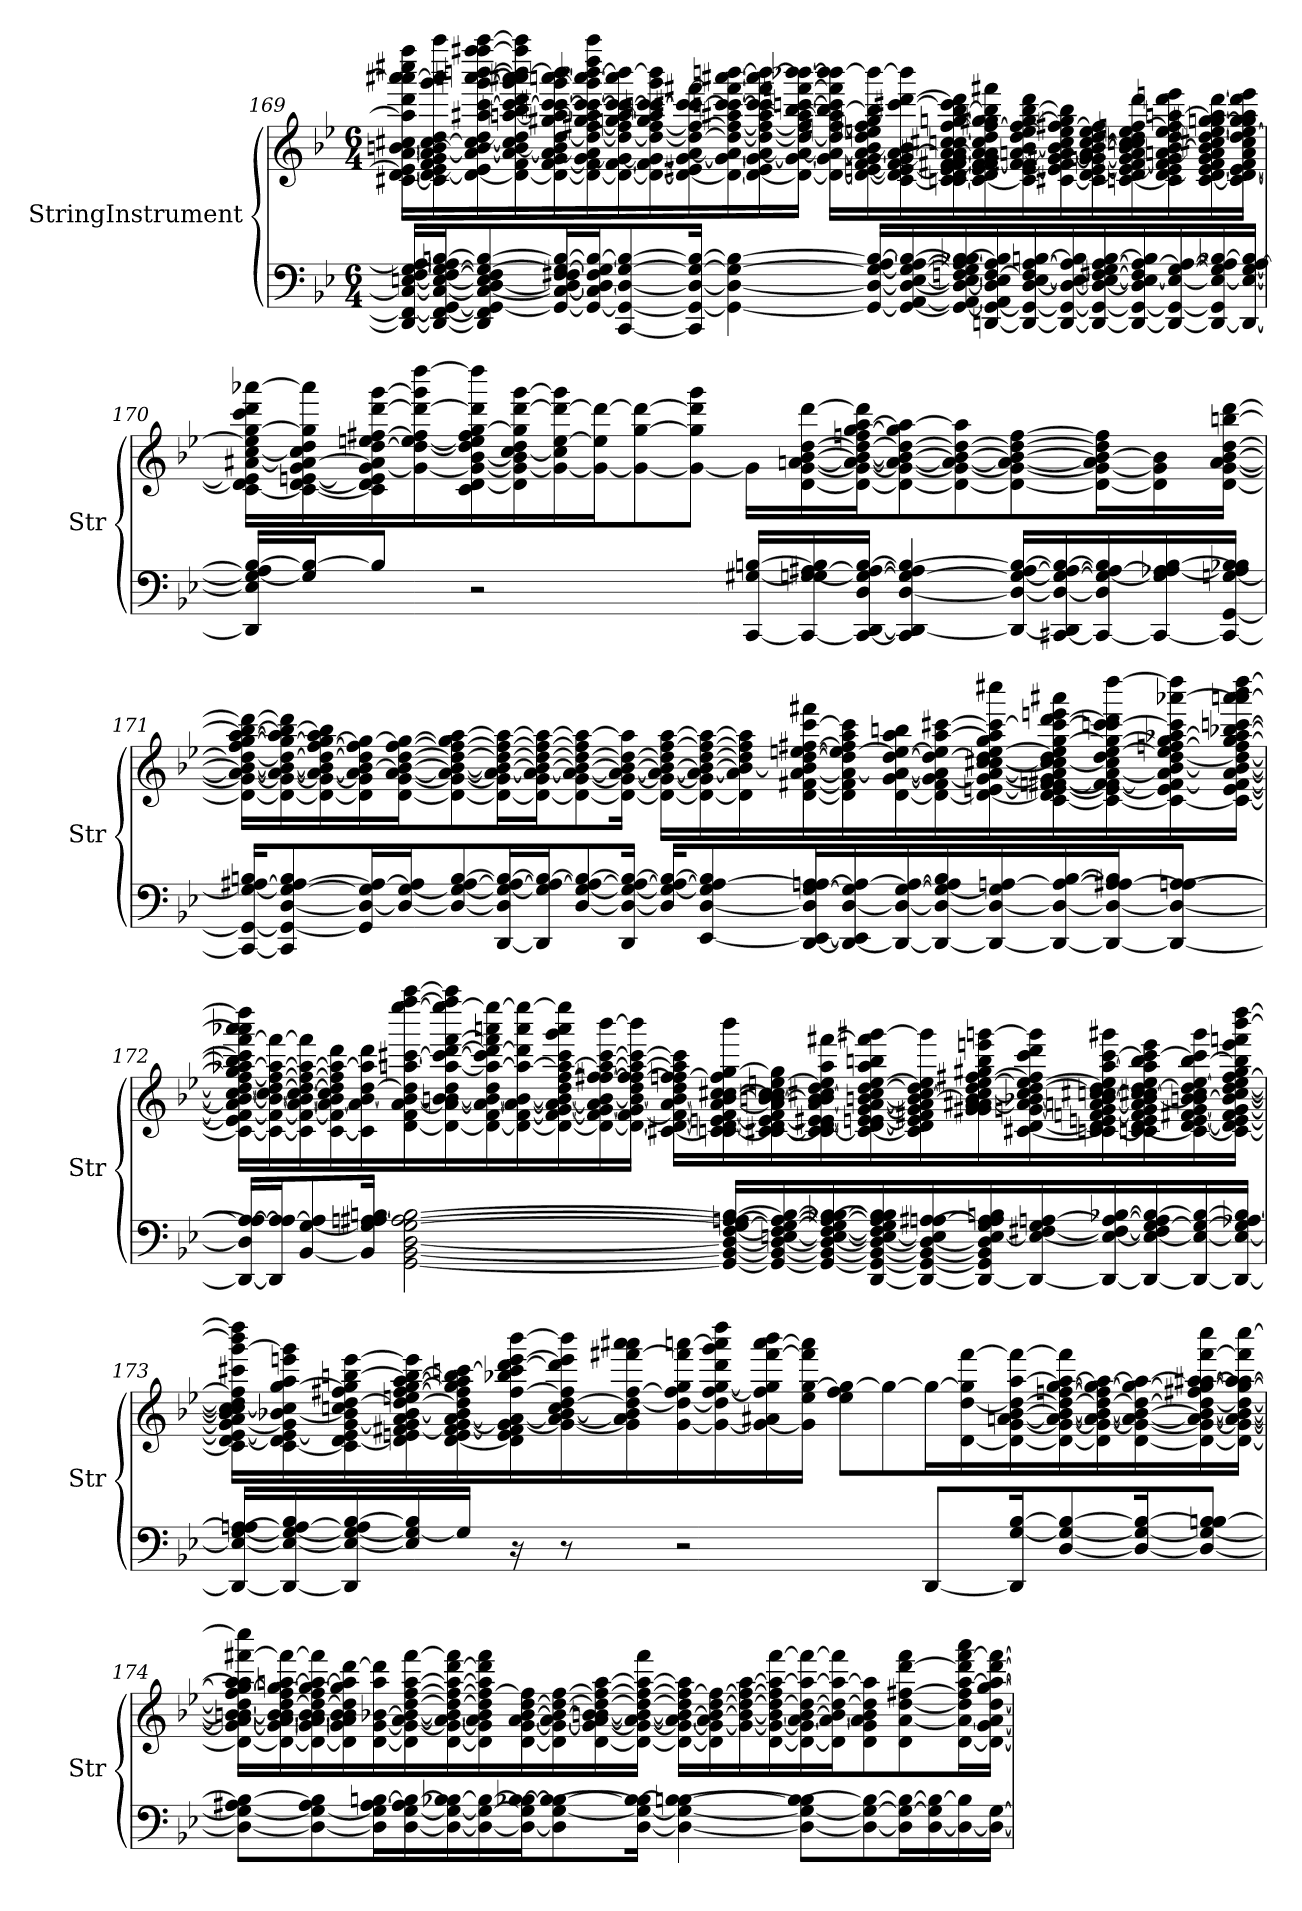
**kern	**kern
*part2	*part1
*staff2	*staff1
*I"StringInstrument	*I"StringInstrument
*I'Str	*I'Str
!!LO:LB:g=z
*clefF4	*clefG2
*k[b-e-]	*k[b-e-]
*M6/4	*M6/4
=169	=169
16DD#/_ 16FF#/_ 16C/_ [16En/ [16F/ [16G/ 16A/_LL	[16c#X\ [16d\ 16e\_ [16a\ [16bn\ [16cc#X\ 16aa-\] 16ddd\ 16aaa-\] [16aaa#X\ 16cccc#X\ 16ffff\LL
16DD#/_ 16FF#/_ [16GG/ 16C/_ 16E/_ 16F/_ 16G/_ 16A/] [16Bn/J	16c#\] 16d\_ 16e\_ 16f\ 16g\ 16a\_ 16b\_ 16cc#\_ 16dd\ 16ggg\ 16aaa#\] 16aaaa\
8DD#/] 8FF#/] 8GG/_ 8C/_ [8D/ 8E/] 8F/] 8G/_ 8B/_	16d\_ 16e\] 16a\_ 16b\] 16cc#\_ [16dd\ 16aa#X\ [16ccc\ [16ggg\ [16aaan\ [16bbbn\ 16ffff\ [16ffff#X\ [16aaaa\
.	16d\_ 16f\ 16a\_ [16b\ 16cc#\] 16dd\] [16aan\ 16bbn\ 16ccc\_ 16ddd\ 16ggg\] 16aaa\] 16aaa#X\ 16bbb\_ 16ffff#\] 16aaaa\]
16GG/_ 16C/_ 16D/_ 16F/ [16F#X/ 16G/_ 16B/_L	16d\_ [16f\ 16g\ 16a\_ 16b\] [16dd\ [16gg#X\ 16aa\_ 16ccc\_ [16ccc#X\ [16ggg\ [16aaan\ 16bbb\]
16GG/_ 16C/] 16D/_ 16F#/] 16G/_ 16B/_J	16d\_ 16f\] [16g\ 16a\] 16dd\_ [16ff#X\ 16gg#\] 16aa\] 16ccc\_ 16ccc#\_ 16ggg\] 16aaa\_ [16bbb-X\ 16dddd\ 16aaaa\
[8CC/ 8GG/_ 8D/_ 8G/_ 8B/_	16d\_ [16f\ 16g\_ 16dd\_ 16ff#\] [16ggn\ [16aa\ 16ccc\] 16ccc#\_ 16aaa\] 16bbb-\_
.	16d\_ 16f\] 16g\_ 16dd\_ [16ff#\ 16gg\] 16aa\] [16cccn\ 16ccc#\] 16ggg\ 16bbb-\]
16CC/] 16GG/_ 16D/_ 16G/_ 16B/_Jk	16d\_ 16e#X\ 16g\_ [16a\ 16dd\_ 16ff#\_ 16ccc\] [16ccc#X\ [16fff#X\
4GG\_ 4D\_ 4G\_ 4B\_	16d\_ 16g\_ 16a\_ 16dd\_ 16ff#\_ 16aa#X\ [16cccn\ 16ccc#\_ 16fff#\_ [16aaa#X\ [16bbbn\
.	16d\_ 16e#\ 16g\_ 16a\_ 16dd\_ 16ff#\_ [16aa#\ 16ccc\] 16ccc#\] 16fff#\] 16aaa#\] 16bbb\_
.	16d\_ 16g\_ 16a\_ 16dd\_ 16ff#\] 16aa#\_ [16bb\ [16cccn\ [16fffn\ [16bbb-X\ 16bbb\_JJ
.	16d\_ 16g\] 16a\_ 16dd\] [16ffn\ 16aa#\] 16bb\_ 16ccc\] 16fff\] 16bbb-\_ 16bbb\]LL
16GG/_ 16D/_ 16G/_ [16A/ 16B/_LL	16d\_ [16en\ 16f\ 16g\ 16a\_ [16b\ 16dd\ 16een\ 16ff\] 16gg#X\ 16bb\] 16bbb-\_
16GG/_ [16AA/ 16D/_ [16E/ 16G/_ 16A/_ 16B/_	[16c#\ 16d\] 16e\_ 16f\ [16g\ 16a\_ 16b\] [16ccc#X\ [16ddd\ 16bbb-\]
16GG/_ 16AA/_ 16D/_ 16E/_ [16Fn/ 16G/] 16A/_ 16B-X/ 16B/_	[16cn\ 16c#\] 16d\ 16e\] [16f\ [16f#X\ 16g\] 16a\_ [16a#X\ 16ccn\ [16cc#X\ [16ff\ [16ggn\ [16bb\ 16ccc#\] 16ddd\]
[16DDn/ 16GG/_ 16AA/] 16D/] 16E/] 16F/_ 16A/] 16B/]	16c\_ 16d\ 16e\ 16f\_ 16f#\] 16g\ 16a\] 16a#\] 16cc#\] 16dd\ 16ff\_ 16gg\] 16gg#X\ 16bb\] 16fff#X\
16DD/_ 16GG/_ [16D/ [16E/ 16F/] [16A/ [16Bn/	16c\] [16e\ 16f\] [16f#X\ [16an\ [16b\ 16dd\ [16ee\ 16ff\] [16gg#\ [16bb\ 16ddd\
16DD/_ 16GG/_ 16D/_ 16E/_ 16A/] 16B/]	[16c#X\ 16e\] 16f#\] [16g#X\ 16a\_ 16b\] 16cc#\ 16ee\] [16ff#X\ 16gg#\] 16bb\]
16DD/_ 16GG/_ 16D/_ 16E/_ [16F#X/ 16G/ [16A/ [16B/	16c#\] [16d\ [16e\ [16gn\ 16g#\] 16a\] [16b\ [16cc#\ 16dd\ 16ee\ 16ff#\]
16DD/_ 16GG/_ 16D/] 16E/_ 16F#/] 16A/_ 16B/]	[16cn\ 16d\] 16e\_ [16f#\ 16g\] 16a#X\ 16b\] 16ccn\ 16cc#\] 16dd\ 16ee\ [16ffn\ 16ddd\
16DD/_ 16GG/_ 16E/_ [16G/ 16A/_	16c\] [16d\ 16e\] 16f#\] 16gn\ [16an\ [16b\ 16dd\ [16ee\ 16ff\] [16aan\ 16ddd\ 16eeen\
16DD/_ 16GG/] 16E/_ 16G/] 16A/] [16B-X/	[16c\ 16d\] [16e\ 16f#\ 16g\ 16a\] 16b\] [16cc#X\ [16dd\ 16ee\] [16ggn\ [16gg#X\ 16aa\] [16ddd\
16DD/_ 16E/_ [16G/ [16A/ 16B-/]JJ	16c\] [16d\ 16e\_ 16f#\ 16a\ 16cc#\] 16dd\] [16ee\ 16gg\] 16gg#\] 16aa\ 16ddd\] 16eee\JJ
!!LO:LB:g=z
=170	=170
16DD/] 16E/] 16G/_ 16A/] [16B-/LL	[16c\ 16d\] 16e\] [16a#X\ [16cc\ 16ee\] [16gg\ 16ccc\ 16ddd\ [16aaa-X\LL
16G/] 16B-/_J	16c\_ [16d\ [16en\ 16g\ 16a#\_ 16cc\] 16dd\ 16gg\] 16aaa-\]
8B-/J]	16c\] 16d\] 16e\] [16g\ 16a#\] [16dd\ 16een\ [16ff#X\ [16ddd\ [16ggg\
.	16g\_ 16dd\_ [16ee\ 16ff#\] 16ddd\_ 16ggg\] [16dddd\
2r	16c\ [16d\ 16g\_ [16b-\ 16dd\] 16ee\] 16ff#\ [16gg\ 16ddd\] 16dddd\]
.	16d\] 16g\_ 16b-\] [16cc\ 16dd\ 16gg\] [16ddd\ [16ggg\
.	16g\_ 16cc\] [16ee\ 16ddd\_ 16ggg\]
.	16g\_ 16ee\] 16ddd\_J
.	8g\_ [8gg\ 8ddd\_
.	8g\_ 8gg\] 8ddd\] 8ggg\J
[16CC/ [16G#X/ [16Bn/LL	16g\LL]
16CC/_ [16Gn/ 16G#/] [16A#X/ 16B/]	[16d\ [16g\ [16an\ [16b-\ [16dd\ [16ddd\
16CC/_ [16DD/ 16D/ 16G/_ 16A#/_ [16B/JJ	16d\_ 16g\_ 16a\_ 16b-\_ 16dd\_ 16ffn\ [16gg\ [16aa\ 16ddd\]J
4CC/] 4DD/_ [4D/ 4G/_ 4A#/] 4B/_	8d\_ 8g\_ 8a\_ 8b-\_ 8dd\_ 8gg\] 8aa\_
.	8d\_ 8g\_ 8a\_ 8b-\_ 8dd\_ 8aa\]
16DD/_ 16D/_ 16G/_ [16A#/ 16B/_LL	8d\_ 8g\_ 8a\_ 8b-\_ 8dd\_ [8ff\
[16CC#X/ 16DD/] 16D/_ 16G/_ 16A#/_ 16B/_	.
16CC#/_ 16D/] 16G/_ 16A#/_ 16B/]	16d\_ 16g\_ 16a\] 16b-\_ 16dd\] 16ff\]L
16CC#/_ 16G/] [16A-X/ 16A#/] [16B/	16d\] 16g\] 16b-\]
16CC#/_ [16GG/ [16Gn/ 16A-/] 16B-X/ 16B/]JJ	[16d\ [16g\ [16a\ [16b-\ [16dd\ [16bbn\ [16ddd\JJ
!!LO:LB:g=z
=171	=171
16CC#/_ 16GG/_ 16G/_ [16A#X/ 16Bn/KL	16d\_ 16g\_ 16a\_ 16b-\_ 16dd\_ 16ff\ [16gg\ [16aa\ 16bb\_ 16ddd\_LL
8CC#/] 8GG/_ [8D/ 8G/_ 8A#/_ 8B/	16d\_ 16g\_ 16a\_ 16b-\_ 16dd\_ 16gg\_ 16aa\] 16bb\_ 16ddd\]
.	16d\_ 16g\_ 16a\_ 16b-\] 16dd\_ [16ff\ 16gg\_ 16aa\ 16bb\]
16GG/] 16D/_ 16G/] 16A#/_L	16d\] 16g\] 16a\] [16b-\ 16dd\] 16ff\] 16gg\_
16D/_ [16G/ 16A#/]J	[16d\ [16g\ [16a\ 16b-\_ [16dd\ [16ff\ 16gg\_J
8D/_ 8G/_ [8A#/ [8B/	8d\_ 8g\_ 8a\_ 8b-\_ 8dd\_ 8ff\_ 8gg\] [8aa\
[16DD/ 16D/] 16G/_ 16A#/_ 16B/_L	16d\_ 16g\] 16a\_ 16b-\_ 16dd\_ 16ff\_ 16aa\_L
16DD/] 16G/] 16A#/_ 16B/_J	16d\_ 16g\ 16a\_ 16b-\_ 16dd\_ 16ff\_ 16aa\_J
[8D/ [8G/ 8A#/_ 8B/_	8d\_ [8g\ 8a\_ 8b-\_ 8dd\_ 8ff\] 8aa\_
16DD/ 16D/_ 16G/_ 16A#/_ 16B/_Jk	16d\_ 16g\_ 16a\_ 16b-\_ 16dd\_ 16aa\]Jk
16D/] 16G/_ 16A#/_ 16B/_KL	16d\_ 16g\_ 16a\_ 16b-\_ 16dd\] [16ff\ [16aa\LL
[8EE-/ [8D/ 8G/] 8A#/_ 8B/]	16d\_ 16g\] 16a\_ 16b-\_ [16dd\ 16ff\_ 16aa\_
.	16d\] 16a\] 16b-\_ 16dd\] 16ff\] 16aa\]
[16DD/ 16EE-/_ 16D/] [16G/ [16An/ 16A#/]L	[16d\ [16f#X\ [16a\ 16b-\] [16dd\ [16een\ [16ff#X\ [16ccc\ 16fff#X\
16DD/_ 16EE-/] [16D/ 16G/] 16A/_	16d\] 16f#\] 16a\_ 16dd\] 16ee\_ 16ff#\] 16aa\ 16ccc\]
16DD/_ 16D/_ [16G/ 16A/_	[16d\ [16g\ 16a\_ [16dd\ 16ee\_ 16aa\ 16bbn\
16DD/_ 16D/_ 16G/_ 16A/] 16B/	16d\_ 16f#\ 16g\_ 16a\] 16dd\_ 16ee\] [16aa\ [16ccc#X\
16DD/_ 16D/_ 16G/] [16An/	16d\_ [16en\ 16g\_ [16a\ [16cc\ [16cc#X\ 16dd\] [16ee\ 16gg\ 16aa\] 16ccc#\_ 16cccc#X\
16DD/_ 16D/_ 16A/_ [16B/	[16c\ 16d\] 16e\_ [16fn\ [16f#X\ 16g\] 16a\] 16cc\_ 16cc#\] 16dd\ 16ee\] [16gg\ 16ccc#\_ [16ddd\ 16eeen\ 16aaa#X\
16DD/_ 16D/_ 16A/] [16A#X/ 16B/]J	16c\_ 16e\_ 16f\_ 16f#\] [16a\ 16cc\] 16dd\ [16ee\ 16gg\_ [16cccn\ 16ccc#\] 16ddd\] [16dddd\
8DD/_ 8D/_ [8An/ 8A#/_J	16c\_ 16e\] 16f\_ 16a\] [16b-\ [16dd\ 16ee\] [16ffn\ 16gg\] [16aa-X\ 16ccc\] [16aaa-X\ 16dddd\]
.	16c\_ [16e\ 16f\_ [16a\ 16b-\_ 16dd\_ 16ff\] [16gg\ 16aa-\] [16bb-X\ [16cccn\ 16aaa-\] [16aaan\ 16bbb-\ [16dddd\JJ
!!LO:LB:g=z
=172	=172
16DD/_ 16D/] 16A/_ 16A#/_LL	16c\_ 16e\] 16f\_ 16a\] 16b-\_ [16cc\ 16dd\_ [16ff\ 16gg\] [16aa-X\ 16bb-\] 16ccc\] [16fff\ 16aaa-X\ 16aaa\] 16dddd\]LL
16DD/] 16A/] 16A#/_J	16c\_ 16f\_ 16b-\_ 16cc\_ 16dd\_ 16ff\_ 16aa-\_ 16fff\_
[8BB-/ [8G/ 8A#/]	16c\] 16f\_ [16a\ 16b-\_ 16cc\_ 16dd\_ 16ff\_ 16aa-\_ 16fff\]
.	[16c\ 16f\] 16a\_ 16b-\] 16cc\] 16dd\] 16ff\] 16aa-\_ 16ddd\
16BB-/] 16G/] 16An/ [16A#X/ 16Bn/Jk	16c\] 16a\] [16b-\ [16dd\ 16aa-\] 16ddd\
[2GG\ [2BB-\ [2D\ [2G\ 2A#\_ [2B\	[16d\ 16f\ [16a\ 16b-\_ 16dd\] [16aan\ [16ccc#X\ [16eeee-\ [16ffff\ [16aaaa\
.	16d\_ 16a\_ 16b-\_ 16bn\ 16dd\ 16aa\_ 16ccc#\_ [16ddd\ [16fff\ 16eeee-\_ 16ffff\] 16aaaa\]
.	16d\_ 16f\ 16a\_ 16b-\_ 16dd\ 16aa\_ 16ccc#\] 16ddd\_ 16fff\] 16aaan\ 16eeee-\_
.	16d\_ [16f\ 16a\_ 16b-\_ 16aa\_ 16ddd\] 16aaa\ 16eeee-\_
.	16d\_ 16f\_ [16g\ 16a\_ 16b-\_ 16dd\ [16ff\ 16aa\_ 16ccc#\ 16ggg\ 16aaa\ 16eeee-\]
.	16d\_ 16f\] 16g\_ 16a\] 16b-\_ 16ff\_ [16ff#X\ 16aa\_ [16ccc#\ [16bbb-\
.	16d\_ [16f\ 16g\] 16b-\_ 16dd\ 16ff\] 16ff#\_ 16aa\_ 16ccc#\_ 16bbb-\]JJ
.	[16c#X\ 16d\_ 16f\_ 16a\ 16b-\_ 16dd\ [16ffn\ 16ff#\] 16aa\] 16ccc#\]LL
16GG/_ 16BB-/_ 16D/_ [16F/ 16G/_ [16An/ 16A#/] 16B/_LL	[16cn\ 16c#\] 16d\_ [16en\ 16f\_ [16a\ 16b-\_ [16cc\ [16cc#X\ 16ff\] [16gg\ 16bbb-\
16GG/_ 16BB-/_ 16D/_ [16En/ 16F/] 16G/_ 16A/_ 16B/_	16c\_ [16c#X\ 16d\] 16e\_ 16f\] 16a\] 16b-\_ [16bn\ 16cc\] 16cc#\] [16een\ 16gg\]
16GG/_ 16BB-/_ 16D/_ 16E/_ [16F/ 16G/] 16A/_ [16B-X/ 16B/_	16c\_ 16c#\] [16d\ 16e\] [16e#X\ [16a\ 16b-\] 16b\] [16cc#X\ 16dd\ 16ee\] 16aa\ [16fff#X\
[16DD/ 16GG/_ 16BB-/_ 16D/_ 16E/_ 16F/] 16G/ 16A/] 16B-/] 16B/]	16c\_ 16d\_ [16en\ 16e#\] [16g\ 16a\_ [16bn\ 16cc#\] [16dd\ [16ee\ 16aa\ 16bbn\ 16fff#\] [16ggg#X\
16DD/_ 16GG/_ 16BB-/_ 16D/_ 16E/] [16An/ [16A#X/	16c\] 16d\] 16e\] 16f#X\ 16g\] 16a\] 16b\_ [16cc#\ 16dd\] 16ee\] 16ggg#\]
16DD/_ 16GG/] 16BB-/] 16D/] [16E/ 16G/ 16A/] 16A#/] 16Bn/	16g\ 16g#X\ [16a\ 16a#X\ 16b\] 16cc#\_ 16dd\ [16ee\ [16ff#X\ 16gg#X\ 16bb\ 16eeen\ [16gggn\
16DD/_ 16E/_ [16F#X/ 16G/ [16An/	[16c#X\ [16d\ [16gn\ 16a\] [16b-X\ 16cc#\] [16dd\ 16ee\_ 16ff#\] 16ccc#\ 16ddd\ 16ggg\]
16DD/_ 16E/_ 16F#/_ 16A/_ [16B-X/	16cn\ 16c#\_ 16d\] 16en\ [16fn\ 16g\] [16an\ 16b-\_ [16ccn\ 16cc#X\ 16dd\] 16ee\] [16aa\ [16ccc#\ 16ggg#X\
16DD/_ 16E/_ 16F#/] [16G/ 16A/] 16B-/_	[16cn\ 16c#\] 16d\ 16e\ 16f\] 16g\ 16a\] 16b-\_ 16cc\] [16cc#X\ [16dd\ 16ee\ 16aa\] 16bb\ 16ccc#\_ 16eee\
16DD/_ 16E/_ 16G/_ 16B-/_	16c\_ [16d\ [16e\ 16f#X\ [16g\ 16b-\] [16bn\ 16cc#\] 16dd\] [16ee\ [16bb\ 16ccc#\] 16ggg#\
16DD/_ 16E/_ 16G/] [16A-X/ 16B-/]JJ	16c\_ 16d\] 16e\_ 16f#\ 16g\_ 16b\_ [16cc#\ [16dd\ 16ee\] [16ff#\ 16gg#\ 16bb\] 16eee\ 16fffn\ [16bbb-\ [16dddd\JJ
!!LO:LB:g=z
=173	=173
16DD/_ 16E/_ [16G/ 16A-/] [16An/LL	16c\] [16d\ 16e\_ 16g\_ 16a\ 16b\] [16cc\ 16cc#\] 16dd\] 16ff#\] 16ccc#X\ [16ggg\ 16bbb-\] 16dddd\]LL
16DD/_ 16E/_ 16G/_ 16A/_ 16B-/	[16c\ 16d\] 16e\_ 16g\] [16b-X\ 16cc\] [16gg\ 16aa\ 16eeen\ 16ggg\]
16DD/] 16E/_ 16G/_ 16A/] [16B-/	16c\] [16d\ 16e\] [16g\ 16b-\] 16ccn\ [16dd\ 16ff#X\ 16gg\] [16bbn\ [16eee\
16E/] 16G/_ 16B-/]	16d\] 16en\ [16f#X\ 16g\] 16a\ [16b-\ 16dd\_ 16een\ [16ff#\ [16gg\ [16aa\ 16bb\_ 16eee\]
16G/JJ]	[16d\ 16e\ 16f#\_ [16g\ [16a\ 16b-\] 16dd\] 16ff#\] 16gg\] 16aa\] 16bb\] [16cccn\
16r	16d\] 16e\ 16f#\] 16g\_ 16a\_ [16ff#\ 16bb-X\ 16ccc\] [16ddd\ [16eee\ [16bbb-\
8r	16g\_ 16a\_ [16b-\ 16cc\ [16dd\ 16ff#\] 16ddd\] 16eee\] 16bbb-\]
.	16g\] 16a\] 16b-\] 16dd\_ [16ff#\ [16fff#X\ 16aaa\ 16aaa#X\
2r	[16g\ 16dd\_ 16ff#\] 16gg\ 16fff#\] [16aaan\
.	16g\_ 16dd\] [16ff#\ [16gg\ 16ddd\ 16ggg\ 16aaa\] 16dddd\
.	16g\_ 16a#X\ 16ff#\] 16gg\] [16fff#\ [16aaa\ 16bbb-\
.	16g\] 16ee\ [16gg\ 16fff#\] 16aaa\]JJ
.	8ee\ 8ff#\ 8gg\_L
.	8gg\_
[8DD/L	16gg\L_
.	[16d\ [16dd\ 16gg\] [16fff#\
16DD/] [16G/ [16B-/K	16d\_ [16g\ [16an\ [16b-\ 16dd\_ [16aa\ 16fff#\_
[8D/ 8G/_ 8B-/_	16d\_ 16g\_ 16a\_ 16b-\_ 16dd\_ [16ffn\ [16gg\ 16aa\_ 16fff#\]
.	16d\] 16g\_ 16a\_ 16b-\_ 16dd\_ 16ff\] 16gg\_ 16aa\_
16D/_ 16G/_ 16B-/_K	[16d\ 16g\_ 16a\_ 16b-\_ 16dd\_ 16gg\_ 16aa\_
8D/_ 8G/_ 8B-/] [8Bn/J	16d\_ 16g\_ 16a\_ 16b-\_ 16dd\_ 16ff#X\ 16gg\_ 16aa\_ [16aa#X\ [16fff#\ 16cccc\
.	16d\_ 16g\_ 16a\_ 16b-\_ 16dd\_ 16gg\_ 16aa\] 16aa#\_ 16fff#\] [16cccc\JJ
!!LO:PB:g=z
=174	=174
8D\_ 8G\_ 8A#X\ 8B\_L	16d\_ 16g\_ 16a\_ 16b-\_ [16bn\ 16dd\_ [16ff\ 16gg\_ 16aa\ 16aa#\] [16fff#X\ 16cccc\]LL
.	16d\_ 16g\_ 16a\_ 16b-\_ 16b\_ 16dd\_ 16ff\] 16gg\_ [16aan\ 16fff#\_
8D\_ 8G\_ 8A#\ 8B\]	16d\_ 16g\_ 16a\_ 16b-\_ 16b\_ 16dd\_ 16ff\ 16gg\_ 16aa\_ 16fff#\]
.	16d\] 16g\] 16a\] 16b-\] 16b\] 16dd\] 16gg\] 16aa\] [16ddd\
16D\] 16G\] [16A#\ [16Bn\L	[16d\ [16g\ [16b-X\ 16aa\ 16ddd\]
[16D\ [16G\ 16A#\] 16B\_	16d\] 16g\_ [16a\ 16b-\_ [16dd\ [16ff\ [16aa\ [16fff#\
16D\_ 16G\_ 16B-X\ 16B\_	[16d\ 16g\_ 16a\_ 16b-\_ 16dd\_ 16ff\_ 16aa\_ [16ddd\ 16fff#\]
16D\_ 16G\_ 16B\_	16d\] 16g\] 16a\] 16b-\] 16dd\] 16ff\_ 16aa\] 16ddd\] 16fff#\
16D\_ 16G\] [16B-X\ 16B\_J	[16d\ [16g\ [16a\ [16b-\ [16dd\ 16ff\]
8D\] [8G\ 8B-\_ 8B\_	16d\] 16g\_ 16a\_ 16b-\_ 16dd\_ [16ff\
.	[16d\ 16g\_ 16a\_ 16b-\_ 16bn\ 16dd\_ 16ff\_ [16aa\
[16D\ 16G\_ 16B-\_ 16B\]Jk	16d\_ 16g\_ 16a\_ 16b-\_ 16dd\_ 16ff\_ 16aa\_ 16fff#\JJ
4D\_ 4G\_ 4B-\_ [4Bn\	16d\_ 16g\_ 16a\_ 16b-\_ 16dd\] 16ff\_ 16aa\]LL
.	16d\] 16g\_ 16a\] 16b-\_ [16dd\ 16ff\_
.	16g\_ 16b-\_ 16dd\_ 16ff\_ [16aa\
.	[16d\ 16g\_ 16b-\_ 16dd\_ 16ff\] 16aa\_ [16fff#\
8D\_ 8G\_ 8B-\_ 8B\]L	16d\_ 16g\] [16a\ 16b-\_ 16dd\_ 16aa\_ 16fff#\_
.	16d\] 16a\_ 16b-\_ 16dd\_ 16aa\_ 16fff#\]J
8D\_ 8G\_ 8B-\_	8d\ 8g\ 8a\] 8b-\] 8dd\] 8aa\]
16D\] 16G\_ 16B-\_L	8d\ [8a\ [8dd\ [8ff#X\ [8ddd\ 8fff#\
[16D\ 16G\] 16B-\_	.
16D\_ 16B-\]	[16d\ 16a\_ 16dd\] 16ff#\] [16aa\ 16ddd\] [16fff#\ 16aaa\L
16D\_ [16G\JJ	16d\_ [16g\ 16a\] [16dd\ [16gg\ 16aa\_ [16ddd\ 16fff#\_JJ
=	=
*-	*-
